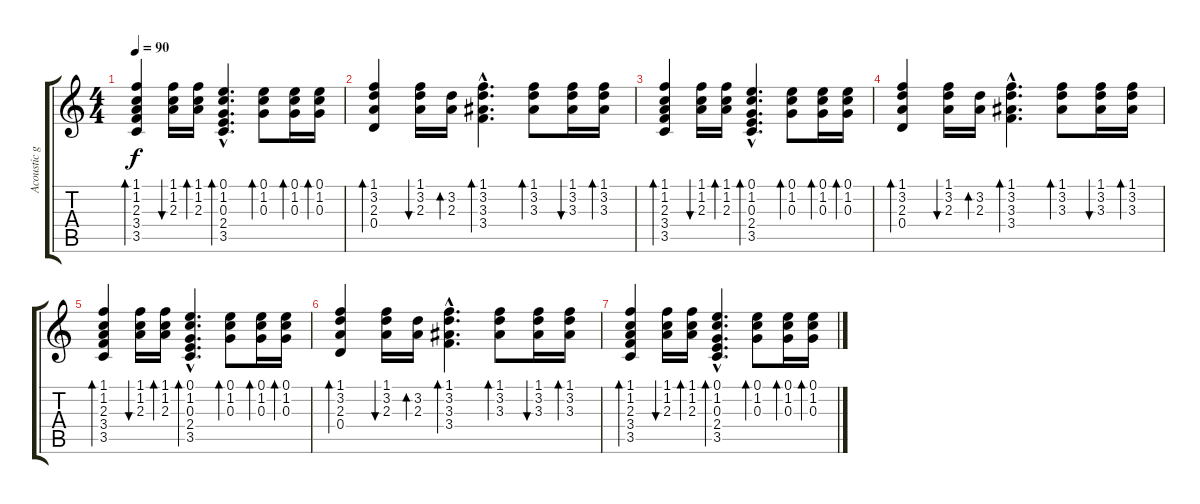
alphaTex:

\track ("Acoustic guitar (rhytm)" "Acoustic g") {instrument acousticguitarsteel}
\staff {score tabs}
\tuning (E4 B3 G3 D3 A2 E2) {hide}
\ts (4 4)
\tempo 90
\clef g2
\ks c
(1.1 1.2 2.3 3.4 3.5).4{bd 60 dy f} (1.1 1.2 2.3).16{bu 30} (1.1 1.2 2.3).16{bd 30} (0.1{hac} 1.2{hac} 0.3{hac} 2.4{hac} 3.5{hac}).4{d bd 60} (0.1 1.2 0.3).8{bd 30} (0.1 1.2 0.3).16{bd 30} (0.1 1.2 0.3).16{bd 30} |
(1.1 3.2 2.3 0.4).4{bd 60} (1.1 3.2 2.3).16{bu 30} (3.2 2.3).16{bd 30} (1.1{hac} 3.2{hac} 3.3{hac} 3.4{hac}).4{d bd 60} (1.1 3.2 3.3).8{bd 60} (1.1 3.2 3.3).16{bu 60} (1.1 3.2 3.3).16{bd 60} |
(1.1 1.2 2.3 3.4 3.5).4{bd 60} (1.1 1.2 2.3).16{bu 30} (1.1 1.2 2.3).16{bd 30} (0.1{hac} 1.2{hac} 0.3{hac} 2.4{hac} 3.5{hac}).4{d bd 60} (0.1 1.2 0.3).8{bd 30} (0.1 1.2 0.3).16{bd 30} (0.1 1.2 0.3).16{bd 30} |
(1.1 3.2 2.3 0.4).4{bd 60 volume 0} (1.1 3.2 2.3).16{bu 30} (3.2 2.3).16{bd 30} (1.1{hac} 3.2{hac} 3.3{hac} 3.4{hac}).4{d bd 60} (1.1 3.2 3.3).8{bd 60} (1.1 3.2 3.3).16{bu 60} (1.1 3.2 3.3).16{bd 60} |
(1.1 1.2 2.3 3.4 3.5).4{bd 60} (1.1 1.2 2.3).16{bu 30} (1.1 1.2 2.3).16{bd 30} (0.1{hac} 1.2{hac} 0.3{hac} 2.4{hac} 3.5{hac}).4{d bd 60} (0.1 1.2 0.3).8{bd 30} (0.1 1.2 0.3).16{bd 30} (0.1 1.2 0.3).16{bd 30} |
(1.1 3.2 2.3 0.4).4{bd 60} (1.1 3.2 2.3).16{bu 30} (3.2 2.3).16{bd 30} (1.1{hac} 3.2{hac} 3.3{hac} 3.4{hac}).4{d bd 60} (1.1 3.2 3.3).8{bd 60} (1.1 3.2 3.3).16{bu 60} (1.1 3.2 3.3).16{bd 60} |
(1.1 1.2 2.3 3.4 3.5).4{bd 60} (1.1 1.2 2.3).16{bu 30} (1.1 1.2 2.3).16{bd 30} (0.1{hac} 1.2{hac} 0.3{hac} 2.4{hac} 3.5{hac}).4{d bd 60} (0.1 1.2 0.3).8{bd 30} (0.1 1.2 0.3).16{bd 30} (0.1 1.2 0.3).16{bd 30}
